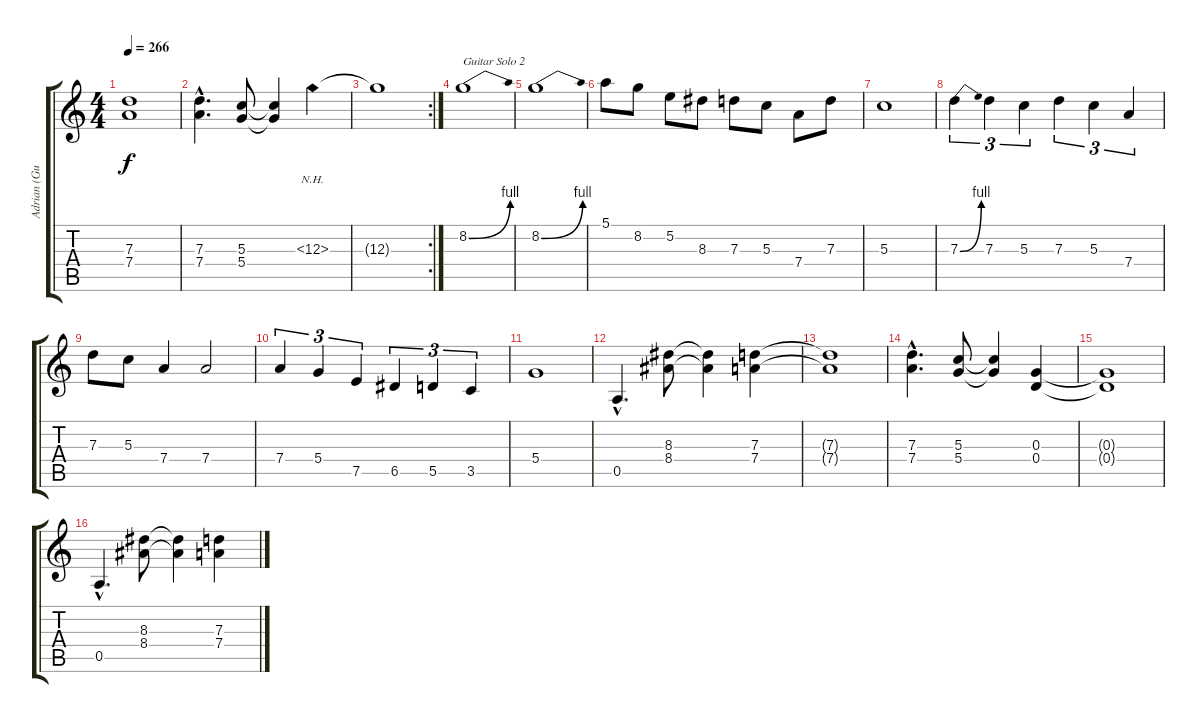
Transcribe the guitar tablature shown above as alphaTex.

\track ("Adrian (Guitar 2)" "Adrian (Gu") {instrument distortionguitar}
\staff {score tabs}
\tuning (E4 B3 G3 D3 A2 E2) {hide}
\ts (4 4)
\tempo 266
\clef g2
\ks c
(7.3{t} 7.4{t}).1{dy f} |
(7.3{hac} 7.4{hac}).4{d} (5.3 5.4).8 (5.3{t} 5.4{t}).4 12.3{nh}.4 |
\rc 2
12.3{t}.1 |
8.2{be (bend 0 0 60 4)}.1{txt "Guitar Solo 2" volume 16} |
8.2{be (bend 0 0 60 4)}.1 |
5.1.8 8.2.8 5.2.8 8.3.8 7.3.8 5.3.8 7.4.8 7.3.8 |
5.3.1 |
7.3{be (bend 0 0 60 4)}.4{tu (3 2)} 7.3.4{tu (3 2)} 5.3.4{tu (3 2)} 7.3.4{tu (3 2)} 5.3.4{tu (3 2)} 7.4.4{tu (3 2)} |
7.3.8 5.3.8 7.4.4 7.4.2 |
7.4.4{tu (3 2)} 5.4.4{tu (3 2)} 7.5.4{tu (3 2)} 6.5.4{tu (3 2)} 5.5.4{tu (3 2)} 3.5.4{tu (3 2)} |
5.4.1{volume 13} |
0.5{hac}.4{d} (8.3 8.4).8 (8.3{t} 8.4{t}).4 (7.3 7.4).4 |
(7.3{t} 7.4{t}).1 |
(7.3{hac} 7.4{hac}).4{d} (5.3 5.4).8 (5.3{t} 5.4{t}).4 (0.3 0.4).4 |
(0.3{t} 0.4{t}).1 |
0.5{hac}.4{d} (8.3 8.4).8 (8.3{t} 8.4{t}).4 (7.3 7.4).4
